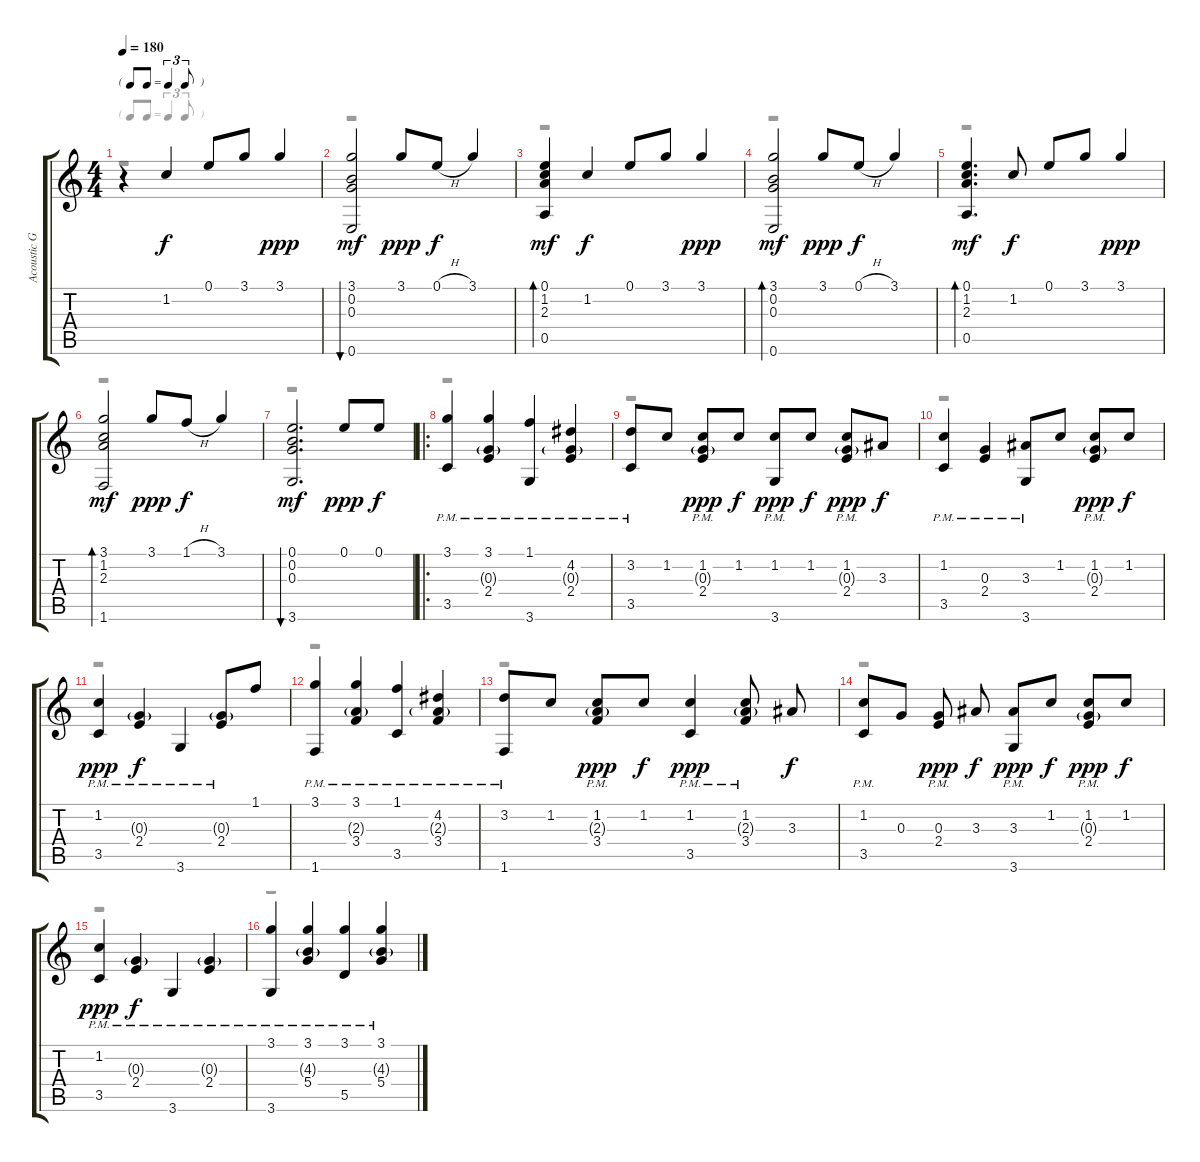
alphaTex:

\track ("Acoustic Guitar " "Acoustic G") {instrument electricguitarjazz}
\staff {score tabs}
\tuning (E4 B3 G3 D3 A2 E2) {hide}
\voice
\ts (4 4)
\tf triplet8th
\tempo 180
\clef g2
\ks c
r.4{dy f instrument electricguitarjazz} 1.2.4 0.1.8 3.1.8 3.1.4{dy ppp} |
(3.1 0.2 0.3 0.6).2{bu 60 dy mf} 3.1.8{dy ppp} 0.1{h}.8{dy f} 3.1.4 |
(0.1 1.2 2.3 0.5).4{bd 60 dy mf} 1.2.4{dy f} 0.1.8 3.1.8 3.1.4{dy ppp} |
(3.1 0.2 0.3 0.6).2{bd 60 dy mf} 3.1.8{dy ppp} 0.1{h}.8{dy f} 3.1.4 |
(0.1 1.2 2.3 0.5).4{d bd 60 dy mf} 1.2.8{dy f} 0.1.8 3.1.8 3.1.4{dy ppp} |
(3.1 1.2 2.3 1.6).2{bd 60 dy mf} 3.1.8{dy ppp} 1.1{h}.8{dy f} 3.1.4 |
(0.1 0.2 0.3 3.6).2{d bu 60 dy mf} 0.1.8{dy ppp} 0.1.8{dy f} |
\ro
(3.1 3.5{pm}).4 (3.1 0.3{g} 2.4{pm}).4 (1.1 3.6{pm}).4 (4.2 0.3{g} 2.4{pm}).4 |
(3.2 3.5{pm}).8 1.2.8 (1.2 0.3{g} 2.4{pm}).8{dy ppp} 1.2.8{dy f} (1.2 3.6{pm}).8{dy ppp} 1.2.8{dy f} (1.2 0.3{g} 2.4{pm}).8{dy ppp} 3.3.8{dy f} |
(1.2 3.5{pm}).4{beam split} (0.3 2.4{pm}).4{beam Up beam split} (3.3 3.6{pm}).8 1.2.8 (1.2 0.3{g} 2.4{pm}).8{dy ppp} 1.2.8{dy f} |
(1.2 3.5{pm}).4{dy ppp} (0.3{g} 2.4{pm}).4{dy f} 3.6{pm}.4 (0.3{g} 2.4{pm}).8 1.1.8 |
(3.1 1.6{pm}).4 (3.1 2.3{g} 3.4{pm}).4 (1.1 3.5{pm}).4 (4.2 2.3{g} 3.4{pm}).4 |
(3.2 1.6{pm}).8 1.2.8 (1.2 2.3{g} 3.4{pm}).8{dy ppp} 1.2.8{dy f} (1.2 3.5{pm}).4{dy ppp} (1.2 2.3{g} 3.4{pm}).8{beam split} 3.3.8{dy f beam Up} |
(1.2 3.5{pm}).8 0.3.8{beam split} (0.3 2.4{pm}).8{dy ppp beam Up beam split} 3.3.8{dy f} (3.3 3.6{pm}).8{dy ppp} 1.2.8{dy f} (1.2 0.3{g} 2.4{pm}).8{dy ppp} 1.2.8{dy f} |
(1.2 3.5{pm}).4{dy ppp} (0.3{g} 2.4{pm}).4{dy f} 3.6{pm}.4 (0.3{g} 2.4{pm}).4 |
(3.1 3.6{pm}).4 (3.1 4.3{g} 5.4{pm}).4 (3.1 5.5{pm}).4 (3.1 4.3{g} 5.4{pm}).4
\voice
\clef g2
\ottava regular
\simile none
\ks c
r.1{dy f} |
r.1 |
r.1 |
r.1 |
r.1 |
r.1 |
r.1 |
r.1 |
r.1 |
r.1 |
r.1 |
r.1 |
r.1 |
r.1 |
r.1 |
r.1
